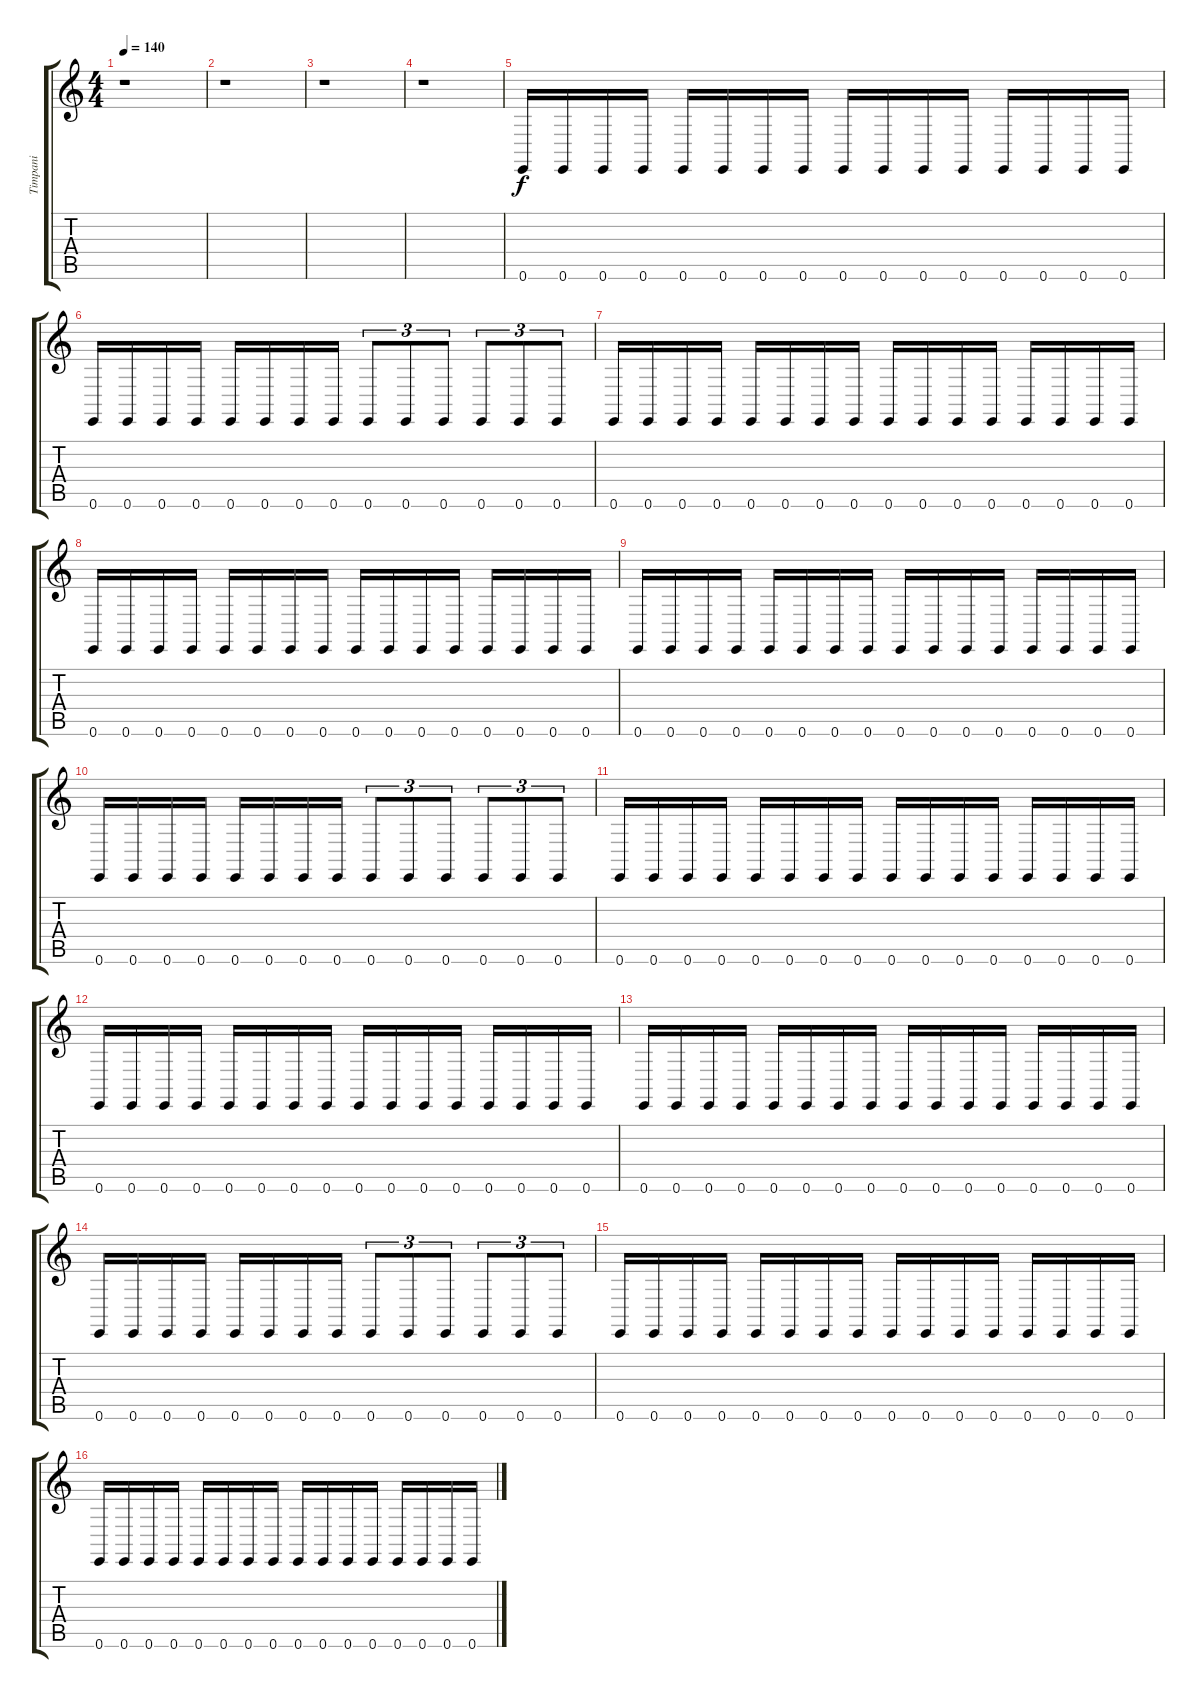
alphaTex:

\track ("Timpani" "Timpani") {instrument timpani}
\staff {score tabs}
\tuning (E4 B3 G3 D3 A2 E2) {hide}
\ts (4 4)
\tempo 140
\clef g2
\ks c
r.1{dy f} |
r.1 |
r.1 |
r.1 |
0.6.16 0.6.16 0.6.16 0.6.16 0.6.16 0.6.16 0.6.16 0.6.16 0.6.16 0.6.16 0.6.16 0.6.16 0.6.16 0.6.16 0.6.16 0.6.16 |
0.6.16 0.6.16 0.6.16 0.6.16 0.6.16 0.6.16 0.6.16 0.6.16 0.6.8{tu (3 2)} 0.6.8{tu (3 2)} 0.6.8{tu (3 2)} 0.6.8{tu (3 2)} 0.6.8{tu (3 2)} 0.6.8{tu (3 2)} |
0.6.16 0.6.16 0.6.16 0.6.16 0.6.16 0.6.16 0.6.16 0.6.16 0.6.16 0.6.16 0.6.16 0.6.16 0.6.16 0.6.16 0.6.16 0.6.16 |
0.6.16 0.6.16 0.6.16 0.6.16 0.6.16 0.6.16 0.6.16 0.6.16 0.6.16 0.6.16 0.6.16 0.6.16 0.6.16 0.6.16 0.6.16 0.6.16 |
0.6.16 0.6.16 0.6.16 0.6.16 0.6.16 0.6.16 0.6.16 0.6.16 0.6.16 0.6.16 0.6.16 0.6.16 0.6.16 0.6.16 0.6.16 0.6.16 |
0.6.16 0.6.16 0.6.16 0.6.16 0.6.16 0.6.16 0.6.16 0.6.16 0.6.8{tu (3 2)} 0.6.8{tu (3 2)} 0.6.8{tu (3 2)} 0.6.8{tu (3 2)} 0.6.8{tu (3 2)} 0.6.8{tu (3 2)} |
0.6.16 0.6.16 0.6.16 0.6.16 0.6.16 0.6.16 0.6.16 0.6.16 0.6.16 0.6.16 0.6.16 0.6.16 0.6.16 0.6.16 0.6.16 0.6.16 |
0.6.16 0.6.16 0.6.16 0.6.16 0.6.16 0.6.16 0.6.16 0.6.16 0.6.16 0.6.16 0.6.16 0.6.16 0.6.16 0.6.16 0.6.16 0.6.16 |
0.6.16 0.6.16 0.6.16 0.6.16 0.6.16 0.6.16 0.6.16 0.6.16 0.6.16 0.6.16 0.6.16 0.6.16 0.6.16 0.6.16 0.6.16 0.6.16 |
0.6.16 0.6.16 0.6.16 0.6.16 0.6.16 0.6.16 0.6.16 0.6.16 0.6.8{tu (3 2)} 0.6.8{tu (3 2)} 0.6.8{tu (3 2)} 0.6.8{tu (3 2)} 0.6.8{tu (3 2)} 0.6.8{tu (3 2)} |
0.6.16 0.6.16 0.6.16 0.6.16 0.6.16 0.6.16 0.6.16 0.6.16 0.6.16 0.6.16 0.6.16 0.6.16 0.6.16 0.6.16 0.6.16 0.6.16 |
0.6.16 0.6.16 0.6.16 0.6.16 0.6.16 0.6.16 0.6.16 0.6.16 0.6.16 0.6.16 0.6.16 0.6.16 0.6.16 0.6.16 0.6.16 0.6.16
